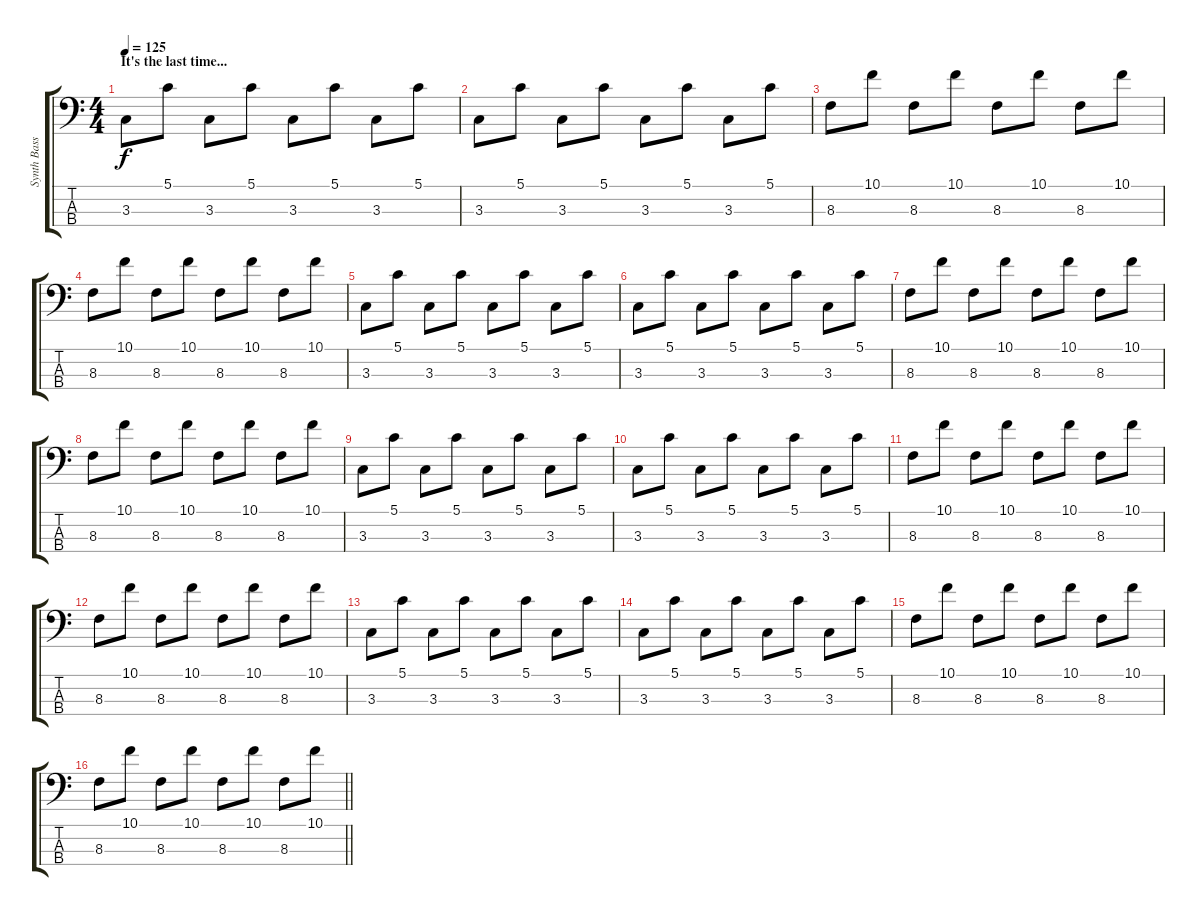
\track ("Synth Bass (Gillian)" "Synth Bass") {instrument synthbass1}
\staff {score tabs}
\tuning (G2 D2 A1 E1) {hide}
\ts (4 4)
\section ("" "It's the last time...")
\tempo 125
\clef f4
\ks c
3.3.8{dy f} 5.1.8 3.3.8 5.1.8 3.3.8 5.1.8 3.3.8 5.1.8 |
3.3.8 5.1.8 3.3.8 5.1.8 3.3.8 5.1.8 3.3.8 5.1.8 |
8.3.8 10.1.8 8.3.8 10.1.8 8.3.8 10.1.8 8.3.8 10.1.8 |
8.3.8 10.1.8 8.3.8 10.1.8 8.3.8 10.1.8 8.3.8 10.1.8 |
3.3.8 5.1.8 3.3.8 5.1.8 3.3.8 5.1.8 3.3.8 5.1.8 |
3.3.8 5.1.8 3.3.8 5.1.8 3.3.8 5.1.8 3.3.8 5.1.8 |
8.3.8 10.1.8 8.3.8 10.1.8 8.3.8 10.1.8 8.3.8 10.1.8 |
8.3.8 10.1.8 8.3.8 10.1.8 8.3.8 10.1.8 8.3.8 10.1.8 |
3.3.8 5.1.8 3.3.8 5.1.8 3.3.8 5.1.8 3.3.8 5.1.8 |
3.3.8 5.1.8 3.3.8 5.1.8 3.3.8 5.1.8 3.3.8 5.1.8 |
8.3.8 10.1.8 8.3.8 10.1.8 8.3.8 10.1.8 8.3.8 10.1.8 |
8.3.8 10.1.8 8.3.8 10.1.8 8.3.8 10.1.8 8.3.8 10.1.8 |
3.3.8 5.1.8 3.3.8 5.1.8 3.3.8 5.1.8 3.3.8 5.1.8 |
3.3.8 5.1.8 3.3.8 5.1.8 3.3.8 5.1.8 3.3.8 5.1.8 |
8.3.8 10.1.8 8.3.8 10.1.8 8.3.8 10.1.8 8.3.8 10.1.8 |
\barLineRight lightlight
8.3.8 10.1.8 8.3.8 10.1.8 8.3.8 10.1.8 8.3.8 10.1.8
